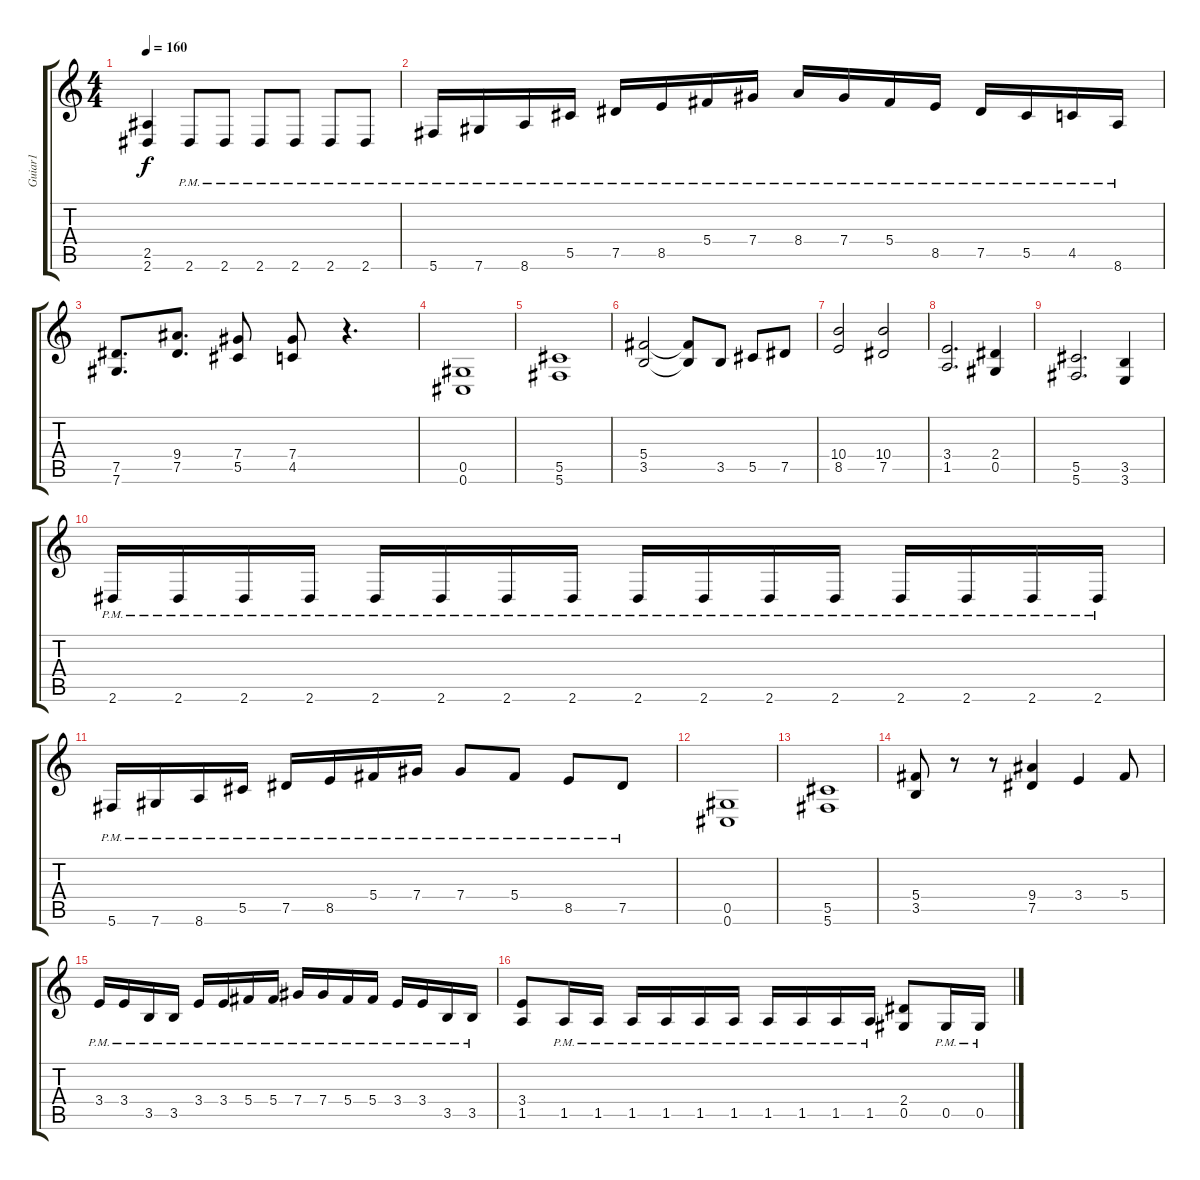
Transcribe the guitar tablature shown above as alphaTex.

\track ("Guiar1" "Guiar1") {instrument distortionguitar}
\staff {score tabs}
\tuning (Eb4 Bb3 Gb3 Db3 Ab2 Db2) {hide}
\ts (4 4)
\tempo 160
\clef g2
\ks c
(2.5 2.6).4{dy f} 2.6{pm}.8 2.6{pm}.8 2.6{pm}.8 2.6{pm}.8 2.6{pm}.8 2.6{pm}.8 |
5.6{pm}.16 7.6{pm}.16 8.6{pm}.16 5.5{pm}.16 7.5{pm}.16 8.5{pm}.16 5.4{pm}.16 7.4{pm}.16 8.4{pm}.16 7.4{pm}.16 5.4{pm}.16 8.5{pm}.16 7.5{pm}.16 5.5{pm}.16 4.5{pm}.16 8.6{pm}.16 |
(7.5 7.6).8{d} (9.4 7.5).8{d} (7.4 5.5).8 (7.4 4.5).8 r.4{d} |
(0.5 0.6).1 |
(5.5 5.6).1 |
(5.4 3.5).2 (5.4{t} 3.5{t}).8 3.5.8 5.5.8 7.5.8 |
(10.4 8.5).2 (10.4 7.5).2 |
(3.4 1.5).2{d} (2.4 0.5).4 |
(5.5 5.6).2{d} (3.5 3.6).4 |
2.6{pm}.16 2.6{pm}.16 2.6{pm}.16 2.6{pm}.16 2.6{pm}.16 2.6{pm}.16 2.6{pm}.16 2.6{pm}.16 2.6{pm}.16 2.6{pm}.16 2.6{pm}.16 2.6{pm}.16 2.6{pm}.16 2.6{pm}.16 2.6{pm}.16 2.6{pm}.16 |
5.6{pm}.16 7.6{pm}.16 8.6{pm}.16 5.5{pm}.16 7.5{pm}.16 8.5{pm}.16 5.4{pm}.16 7.4{pm}.16 7.4{pm}.8 5.4{pm}.8 8.5{pm}.8 7.5{pm}.8 |
(0.5 0.6).1 |
(5.5 5.6).1 |
(5.4 3.5).8 r.8 r.8 (9.4 7.5).4 3.4.4 5.4.8 |
3.4{pm}.16 3.4{pm}.16 3.5{pm}.16 3.5{pm}.16 3.4{pm}.16 3.4{pm}.16 5.4{pm}.16 5.4{pm}.16 7.4{pm}.16 7.4{pm}.16 5.4{pm}.16 5.4{pm}.16 3.4{pm}.16 3.4{pm}.16 3.5{pm}.16 3.5{pm}.16 |
(3.4 1.5).8 1.5{pm}.16 1.5{pm}.16 1.5{pm}.16 1.5{pm}.16 1.5{pm}.16 1.5{pm}.16 1.5{pm}.16 1.5{pm}.16 1.5{pm}.16 1.5{pm}.16 (2.4 0.5).8 0.5{pm}.16 0.5{pm}.16
